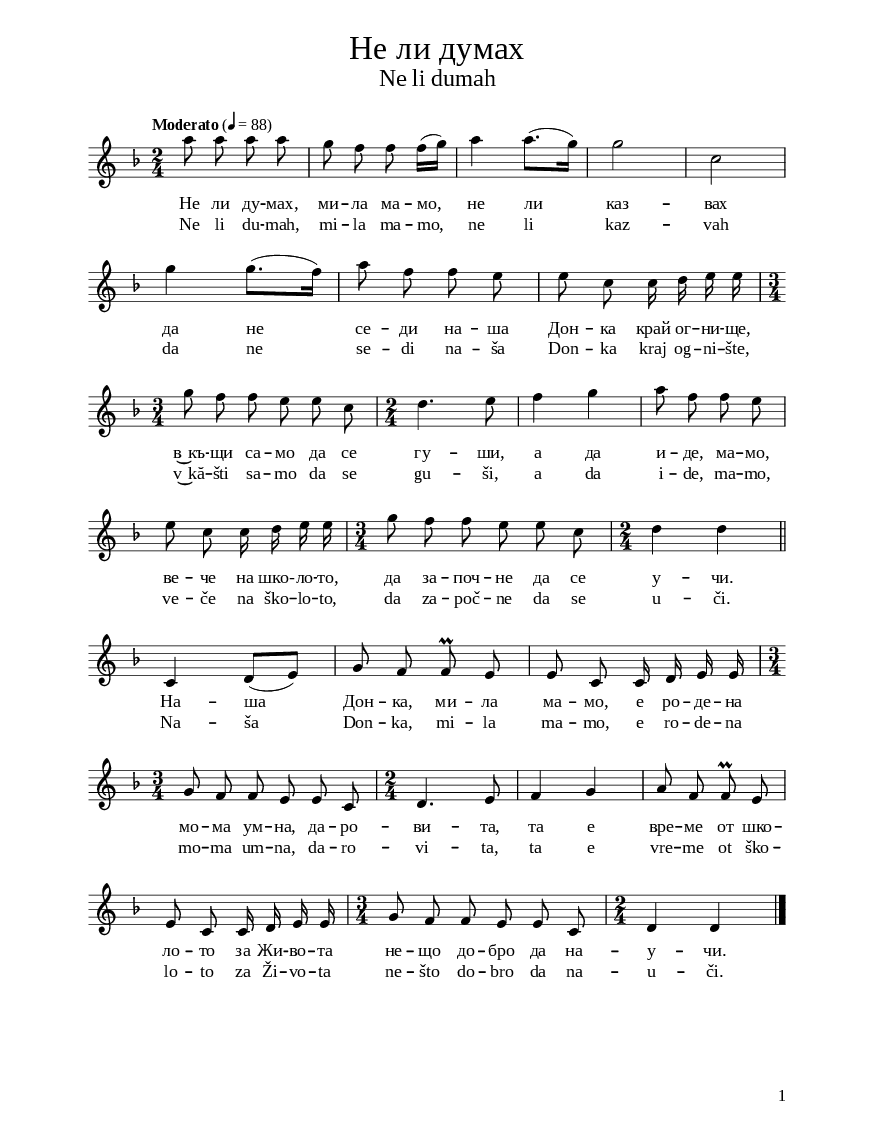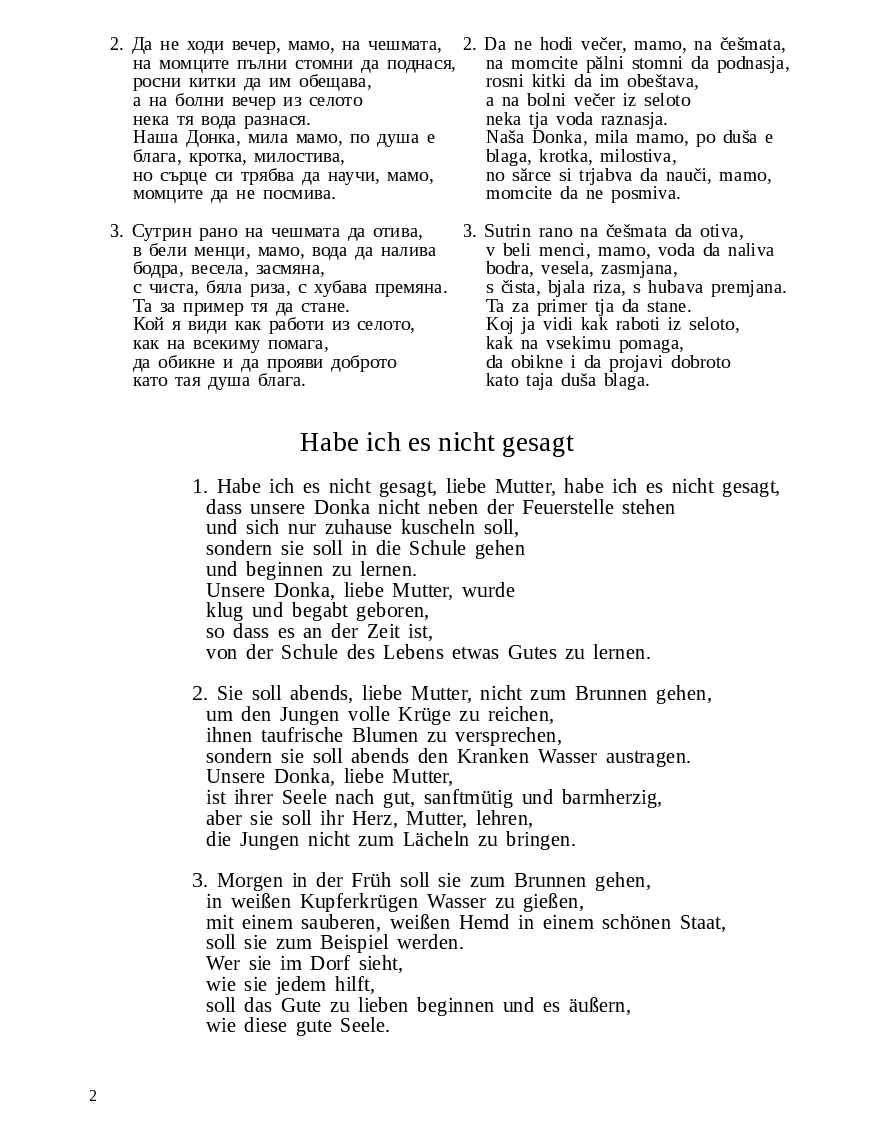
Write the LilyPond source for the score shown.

\version "2.24.1"

% include paper part and global functions
\include "include/globals.ily"

\bookpart {
  \label #'ref154
  \tocItem \markup "Не ли думах – Ne li dumah"
  \include "include/bookpart-paper.ily"
  \score {
    \include "include/score-layout.ily"

    \new Voice \absolute {
      \clef treble
      \key d \minor
      \time 2/4
      \tempoFunc "Moderato" 4 "88"
      \autoBeamOff

      a''8 a''8 a''8 a''8 | % 2
      g''8 f''8 f''8 f''16 [ ( g''16 ) ] | % 3
      a''4 a''8. [( g''16 )] | % 4
      g''2 | % 5
      c''2 \break | % 6
      g''4 g''8. [( f''16 )] | % 7
      a''8 f''8 f''8 e''8 | % 8
      e''8 c''8 c''16 d''16 e''16 e''16 \break | % 9
      \time 3/4  g''8 f''8 f''8 e''8 e''8 c''8 |
      \time 2/4  d''4. e''8 | % 11
      f''4 g''4 | % 12
      a''8 f''8 f''8 e''8 \break | % 13
      e''8 c''8 c''16 d''16 e''16 e''16 | % 14
      \time 3/4  g''8 f''8 f''8 e''8 e''8 c''8 | % 15
      \time 2/4  d''4 d''4 \bar "||"
      \break | % 16
      c'4 d'8 [( e'8 )] | % 17
      g'8 f'8 f'8\prall e'8 | % 18
      e'8 c'8 c'16 d'16 e'16 e'16 \break | % 19
      \time 3/4  g'8 f'8 f'8 e'8 e'8 c'8 |
      \time 2/4  d'4. e'8 | % 21
      f'4 g'4 | % 22
      a'8 f'8 f'8\prall e'8 \break | % 23
      e'8 c'8 c'16 d'16 e'16 e'16 | % 24
      \time 3/4  g'8 f'8 f'8 e'8 e'8 c'8 | % 25
      \time 2/4  d'4 d'4 \bar "|."
    }

    \addlyrics {
      Не ли ду
      -- мах, ми -- ла ма -- мо, не ли каз -- вах да
      не се -- ди на -- ша Дон -- ка край ог -- ни --
      ще, в~къ -- щи са -- мо да се гу -- ши, а да
      и -- де, ма -- мо, ве -- че на "шко-" -- ло -- то,
      да за -- поч -- не да се у -- чи. На -- ша Дон
      -- ка, ми -- ла ма -- мо, е ро -- де -- на мо --
      ма ум -- на, да -- ро -- ви -- та, та е вре --
      ме от шко -- ло -- то за Жи -- во -- та не --
      що до -- бро да на -- у -- чи.
    }

    \addlyrics {
      Ne li du
      -- mah, mi -- la ma -- mo, ne li kaz -- vah da
      ne se -- di na -- ša Don -- ka kraj og -- ni --
      šte, v~kă -- šti sa -- mo da se gu -- ši, a da
      i -- de, ma -- mo, ve -- če na ško -- lo -- to,
      da za -- poč -- ne da se u -- či. Na -- ša Don
      -- ka, mi -- la ma -- mo, e ro -- de -- na mo --
      ma um -- na, da -- ro -- vi -- ta, ta e vre --
      me ot ško -- lo -- to za Ži -- vo -- ta ne --
      što do -- bro da na -- u -- či.
    }

      \header {
        title = \titleFunc "Не ли думах" "Ne li dumah"
      }

      \midi{}

    } % score

    \pageBreak

   \markup \fontsize #+1.6 {
    \override #'(baseline-skip . 1.8)
      \column {

        \line {   "   " 2. Да не ходи вечер, мамо, на чешмата,}

        \line {   "        " на момците пълни стомни да поднася,}

        \line {   "        " росни китки да им обещава,}

        \line {   "        " а на болни вечер из селото} 

        \line {   "        " нека тя вода разнася.}

        \line {   "        " Наша Донка, мила мамо, по душа е}

        \line {   "        " блага, кротка, милостива,}

        \line {   "        " но сърце си трябва да научи, мамо,}

        \line {   "        " момците да не посмива.}

        \line {   "        " }

        \line {   "   " 3. Сутрин рано на чешмата да отива,}

        \line {   "        " в бели менци, мамо, вода да налива}

        \line {   "        " бодра, весела, засмяна,}

        \line {   "        " с чиста, бяла риза, с хубава премяна.}

        \line {   "        " Та за пример тя да стане.}

        \line {   "        " Кой я види как работи из селото,}

        \line {   "        " как на всекиму помага,}

        \line {   "        " да обикне и да прояви доброто}

        \line {   "        " като тая душа блага.}
      }

      \hspace #-2
      \override #'(baseline-skip . 1.8)
     
      \column {

        \line {   "   " 2. Da ne hodi večer, mamo, na češmata,}

        \line {   "        " na momcite pălni stomni da podnasja,}

        \line {   "        " rosni kitki da im obeštava,}

        \line {   "        " a na bolni večer iz seloto} 

        \line {   "        " neka tja voda raznasja.}

        \line {   "        " Naša Donka, mila mamo, po duša e}

        \line {   "        " blaga, krotka, milostiva,}

        \line {   "        " no sărce si trjabva da nauči, mamo,}

        \line {   "        " momcite da ne posmiva.}

        \line {   "        " }

        \line {   "   " 3. Sutrin rano na češmata da otiva,}

        \line {   "        " v beli menci, mamo, voda da naliva}

        \line {   "        " bodra, vesela, zasmjana,}

        \line {   "        " s čista, bjala riza, s hubava premjana.}

        \line {   "        " Ta za primer tja da stane.}

        \line {   "        " Koj ja vidi kak raboti iz seloto,}

        \line {   "        " kak na vsekimu pomaga,}

        \line {   "        " da obikne i da projavi dobroto}

        \line {   "        " kato taja duša blaga.}
      } %column
    } % markup

   \markup \empty-two
   
   
   

    % include foreign translation(s) of the song
    \version "2.22.1"

\markup \fill-line { \fontsize #deTitleFontSize "Habe ich es nicht gesagt" }
\markup \null
\markup \null
\markup \fontsize #deCoupletFontSize {
  \hspace #10
  \override #`(baseline-skip . ,deCoupletBaselineSkip)

  \column {
  

    \line {  1. Habe ich es nicht gesagt, liebe Mutter, habe ich es nicht gesagt,}

    \line { " "dass unsere Donka nicht neben der Feuerstelle stehen}

    \line { " "und sich nur zuhause kuscheln soll,}

    \line { " "sondern sie soll in die Schule gehen }

    \line { " "und beginnen zu lernen.}

    \line { " "Unsere Donka, liebe Mutter, wurde }

    \line { " "klug und begabt geboren,}

    \line { " "so dass es an der Zeit ist,}

    \line { " "von der Schule des Lebens etwas Gutes zu lernen.}

    \line { " " }
    \line { 2. Sie soll abends, liebe Mutter, nicht zum Brunnen gehen,}

    \line { " "um den Jungen volle Krüge zu reichen,}

    \line { " "ihnen taufrische Blumen zu versprechen,}

    \line { " "sondern sie soll abends den Kranken Wasser austragen.}

    \line { " "Unsere Donka, liebe Mutter,}

    \line { " "ist ihrer Seele nach gut, sanftmütig und barmherzig,}

    \line { " "aber sie soll ihr Herz, Mutter, lehren,}

    \line { " "die Jungen nicht zum Lächeln zu bringen.}
    \line { " " }

    \line { 3. Morgen in der Früh soll sie zum Brunnen gehen,}

    \line { " "in weißen Kupferkrügen Wasser zu gießen,}

    \line { " "mit einem sauberen, weißen Hemd in einem schönen Staat,}

    \line { " "soll sie zum Beispiel werden.}

    \line { " "Wer sie im Dorf sieht,}

    \line { " "wie sie jedem hilft,}

    \line { " "soll das Gute zu lieben beginnen und es äußern,}

    \line { " "wie diese gute Seele.}




  }
}


  } % bookpart
